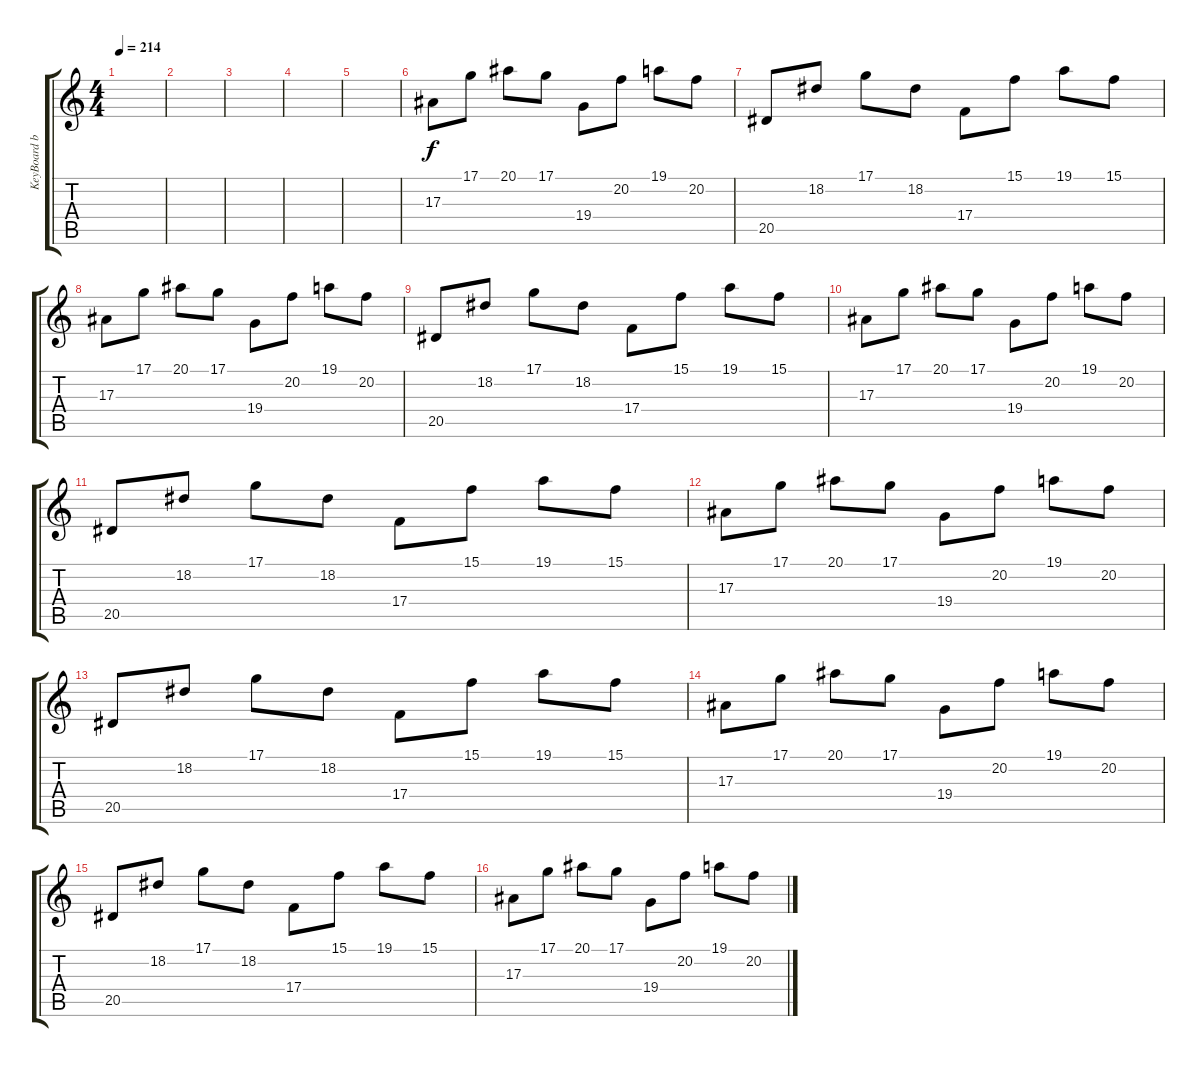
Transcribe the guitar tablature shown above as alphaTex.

\track ("KeyBoard bottle" "KeyBoard b") {instrument kalimba}
\staff {score tabs}
\tuning (D4 A3 F3 C3 G2 D2) {hide}
\ts (4 4)
\tempo 214
\clef g2
\ks c
|
|
|
|
|
17.3.8 17.1.8 20.1.8 17.1.8 19.4.8 20.2.8 19.1.8 20.2.8 |
20.5.8 18.2.8 17.1.8 18.2.8 17.4.8 15.1.8 19.1.8 15.1.8 |
17.3.8 17.1.8 20.1.8 17.1.8 19.4.8 20.2.8 19.1.8 20.2.8 |
20.5.8 18.2.8 17.1.8 18.2.8 17.4.8 15.1.8 19.1.8 15.1.8 |
17.3.8 17.1.8 20.1.8 17.1.8 19.4.8 20.2.8 19.1.8 20.2.8 |
20.5.8 18.2.8 17.1.8 18.2.8 17.4.8 15.1.8 19.1.8 15.1.8 |
17.3.8 17.1.8 20.1.8 17.1.8 19.4.8 20.2.8 19.1.8 20.2.8 |
20.5.8 18.2.8 17.1.8 18.2.8 17.4.8 15.1.8 19.1.8 15.1.8 |
17.3.8 17.1.8 20.1.8 17.1.8 19.4.8 20.2.8 19.1.8 20.2.8 |
20.5.8 18.2.8 17.1.8 18.2.8 17.4.8 15.1.8 19.1.8 15.1.8 |
17.3.8 17.1.8 20.1.8 17.1.8 19.4.8 20.2.8 19.1.8 20.2.8
